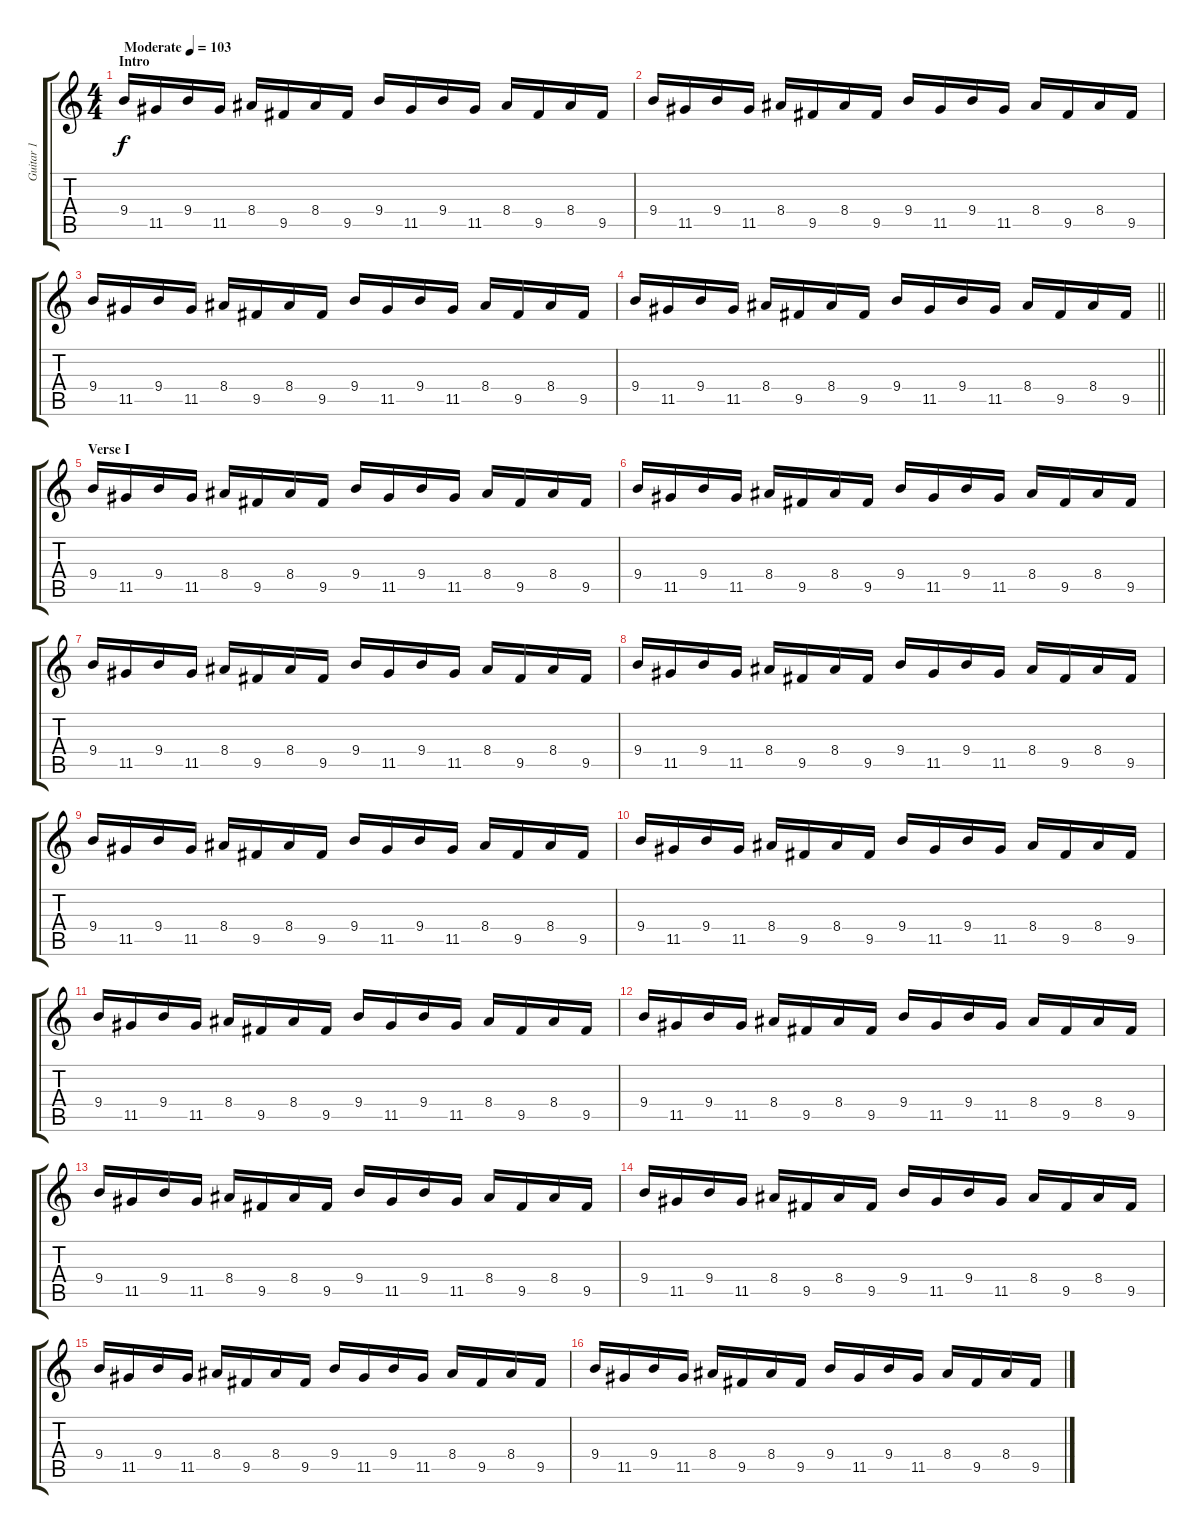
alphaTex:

\track ("Guitar 1" "Guitar 1") {instrument electricguitarmuted}
\staff {score tabs}
\tuning (E4 B3 G3 D3 A2 E2) {hide}
\ts (4 4)
\section ("" "Intro")
\tempo (103 "Moderate")
\clef g2
\ks c
9.4.16{dy f instrument electricguitarmuted} 11.5.16 9.4.16 11.5.16 8.4.16 9.5.16 8.4.16 9.5.16 9.4.16 11.5.16 9.4.16 11.5.16 8.4.16 9.5.16 8.4.16 9.5.16 |
9.4.16 11.5.16 9.4.16 11.5.16 8.4.16 9.5.16 8.4.16 9.5.16 9.4.16 11.5.16 9.4.16 11.5.16 8.4.16 9.5.16 8.4.16 9.5.16 |
9.4.16 11.5.16 9.4.16 11.5.16 8.4.16 9.5.16 8.4.16 9.5.16 9.4.16 11.5.16 9.4.16 11.5.16 8.4.16 9.5.16 8.4.16 9.5.16 |
\barLineRight lightlight
9.4.16 11.5.16 9.4.16 11.5.16 8.4.16 9.5.16 8.4.16 9.5.16 9.4.16 11.5.16 9.4.16 11.5.16 8.4.16 9.5.16 8.4.16 9.5.16 |
\section ("" "Verse I")
9.4.16{balance 3} 11.5.16 9.4.16 11.5.16 8.4.16 9.5.16 8.4.16 9.5.16 9.4.16 11.5.16 9.4.16 11.5.16 8.4.16 9.5.16 8.4.16 9.5.16 |
9.4.16 11.5.16 9.4.16 11.5.16 8.4.16 9.5.16 8.4.16 9.5.16 9.4.16 11.5.16 9.4.16 11.5.16 8.4.16 9.5.16 8.4.16 9.5.16 |
9.4.16 11.5.16 9.4.16 11.5.16 8.4.16 9.5.16 8.4.16 9.5.16 9.4.16 11.5.16 9.4.16 11.5.16 8.4.16 9.5.16 8.4.16 9.5.16 |
9.4.16 11.5.16 9.4.16 11.5.16 8.4.16 9.5.16 8.4.16 9.5.16 9.4.16 11.5.16 9.4.16 11.5.16 8.4.16 9.5.16 8.4.16 9.5.16 |
9.4.16 11.5.16 9.4.16 11.5.16 8.4.16 9.5.16 8.4.16 9.5.16 9.4.16 11.5.16 9.4.16 11.5.16 8.4.16 9.5.16 8.4.16 9.5.16 |
9.4.16 11.5.16 9.4.16 11.5.16 8.4.16 9.5.16 8.4.16 9.5.16 9.4.16 11.5.16 9.4.16 11.5.16 8.4.16 9.5.16 8.4.16 9.5.16 |
9.4.16 11.5.16 9.4.16 11.5.16 8.4.16 9.5.16 8.4.16 9.5.16 9.4.16 11.5.16 9.4.16 11.5.16 8.4.16 9.5.16 8.4.16 9.5.16 |
9.4.16 11.5.16 9.4.16 11.5.16 8.4.16 9.5.16 8.4.16 9.5.16 9.4.16 11.5.16 9.4.16 11.5.16 8.4.16 9.5.16 8.4.16 9.5.16 |
9.4.16 11.5.16 9.4.16 11.5.16 8.4.16 9.5.16 8.4.16 9.5.16 9.4.16 11.5.16 9.4.16 11.5.16 8.4.16 9.5.16 8.4.16 9.5.16 |
9.4.16 11.5.16 9.4.16 11.5.16 8.4.16 9.5.16 8.4.16 9.5.16 9.4.16 11.5.16 9.4.16 11.5.16 8.4.16 9.5.16 8.4.16 9.5.16 |
9.4.16 11.5.16 9.4.16 11.5.16 8.4.16 9.5.16 8.4.16 9.5.16 9.4.16 11.5.16 9.4.16 11.5.16 8.4.16 9.5.16 8.4.16 9.5.16 |
9.4.16 11.5.16 9.4.16 11.5.16 8.4.16 9.5.16 8.4.16 9.5.16 9.4.16 11.5.16 9.4.16 11.5.16 8.4.16 9.5.16 8.4.16 9.5.16
